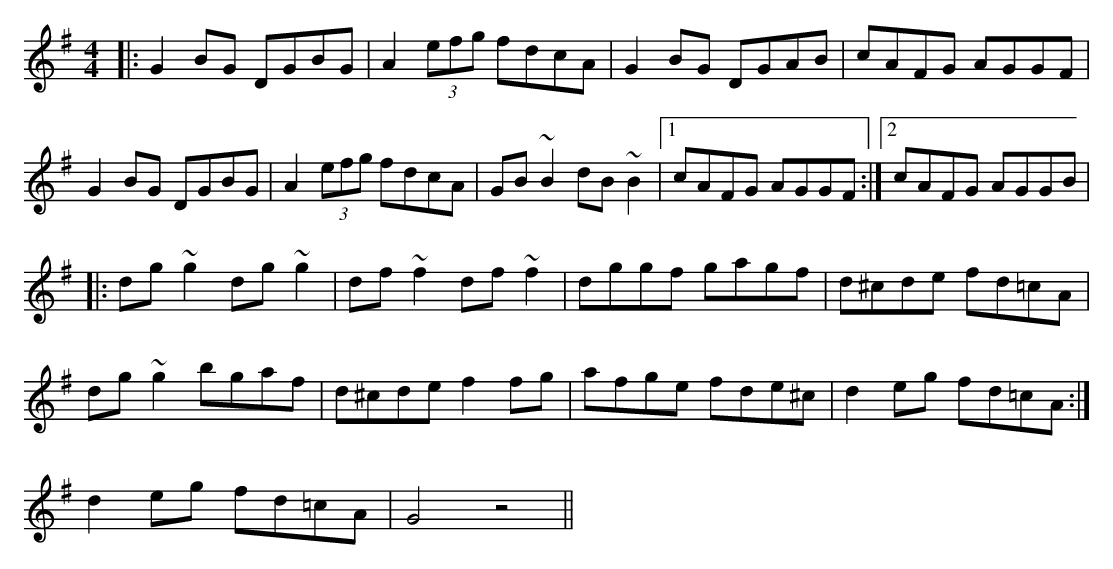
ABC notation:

X:1
M:4/4
K:G
|:G2BG DGBG|A2 (3efg fdcA|G2BG DGAB|cAFG AGGF|
G2BG DGBG|A2 (3efg fdcA|GB ~B2 dB ~B2|1 cAFG AGGF:|2 cAFG AGGB|
|:dg~g2 dg~g2|df~f2 df~f2|dggf gagf|d^cde fd=cA|
dg~g2 bgaf|d^cde f2 fg|afge fde^c|d2 eg fd=cA:|
d2 eg fd=cA|G4 z4||
